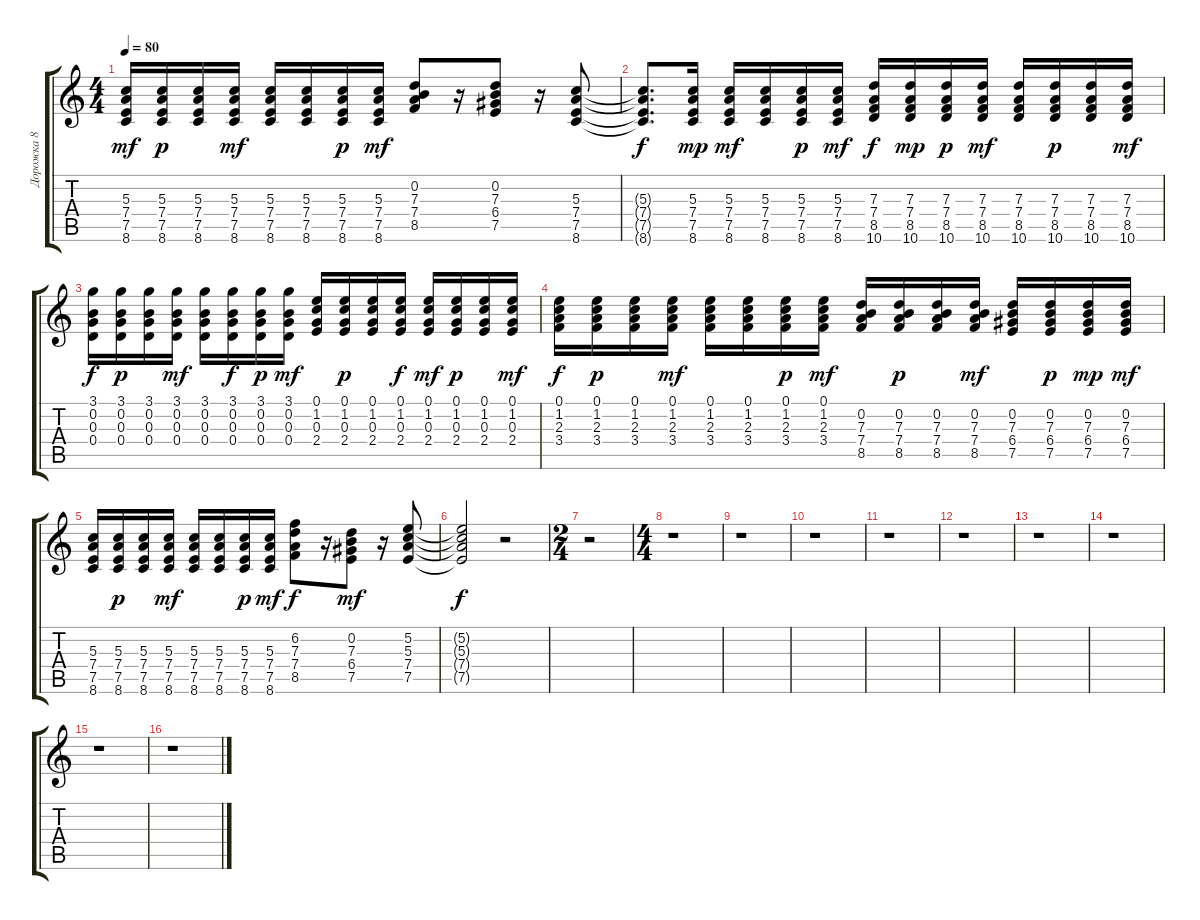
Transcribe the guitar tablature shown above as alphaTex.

\track ("Дорожка 8" "Дорожка 8") {instrument acousticguitarnylon}
\staff {score tabs}
\tuning (E4 B3 G3 D3 A2 E2) {hide}
\ts (4 4)
\tempo 80
\clef g2
\ks c
(5.3 7.4 7.5 8.6).16{dy mf} (5.3 7.4 7.5 8.6).16{dy p} (5.3 7.4 7.5 8.6).16 (5.3 7.4 7.5 8.6).16{dy mf} (5.3 7.4 7.5 8.6).16 (5.3 7.4 7.5 8.6).16 (5.3 7.4 7.5 8.6).16{dy p} (5.3 7.4 7.5 8.6).16{dy mf} (0.2 7.3 7.4 8.5).8 r.16 (0.2 7.3 6.4 7.5).8 r.16 (5.3 7.4 7.5 8.6).8 |
(5.3{t} 7.4{t} 7.5{t} 8.6{t}).8{d dy f} (5.3 7.4 7.5 8.6).16{dy mp} (5.3 7.4 7.5 8.6).16{dy mf} (5.3 7.4 7.5 8.6).16 (5.3 7.4 7.5 8.6).16{dy p} (5.3 7.4 7.5 8.6).16{dy mf} (7.3 7.4 8.5 10.6).16{dy f} (7.3 7.4 8.5 10.6).16{dy mp} (7.3 7.4 8.5 10.6).16{dy p} (7.3 7.4 8.5 10.6).16{dy mf} (7.3 7.4 8.5 10.6).16 (7.3 7.4 8.5 10.6).16{dy p} (7.3 7.4 8.5 10.6).16 (7.3 7.4 8.5 10.6).16{dy mf} |
(3.1 0.2 0.3 0.4).16{dy f} (3.1 0.2 0.3 0.4).16{dy p} (3.1 0.2 0.3 0.4).16 (3.1 0.2 0.3 0.4).16{dy mf} (3.1 0.2 0.3 0.4).16 (3.1 0.2 0.3 0.4).16{dy f} (3.1 0.2 0.3 0.4).16{dy p} (3.1 0.2 0.3 0.4).16{dy mf} (0.1 1.2 0.3 2.4).16 (0.1 1.2 0.3 2.4).16{dy p} (0.1 1.2 0.3 2.4).16 (0.1 1.2 0.3 2.4).16{dy f} (0.1 1.2 0.3 2.4).16{dy mf} (0.1 1.2 0.3 2.4).16{dy p} (0.1 1.2 0.3 2.4).16 (0.1 1.2 0.3 2.4).16{dy mf} |
(0.1 1.2 2.3 3.4).16{dy f} (0.1 1.2 2.3 3.4).16{dy p} (0.1 1.2 2.3 3.4).16 (0.1 1.2 2.3 3.4).16{dy mf} (0.1 1.2 2.3 3.4).16 (0.1 1.2 2.3 3.4).16 (0.1 1.2 2.3 3.4).16{dy p} (0.1 1.2 2.3 3.4).16{dy mf} (0.2 7.3 7.4 8.5).16 (0.2 7.3 7.4 8.5).16{dy p} (0.2 7.3 7.4 8.5).16 (0.2 7.3 7.4 8.5).16{dy mf} (0.2 7.3 6.4 7.5).16 (0.2 7.3 6.4 7.5).16{dy p} (0.2 7.3 6.4 7.5).16{dy mp} (0.2 7.3 6.4 7.5).16{dy mf} |
(5.3 7.4 7.5 8.6).16 (5.3 7.4 7.5 8.6).16{dy p} (5.3 7.4 7.5 8.6).16 (5.3 7.4 7.5 8.6).16{dy mf} (5.3 7.4 7.5 8.6).16 (5.3 7.4 7.5 8.6).16 (5.3 7.4 7.5 8.6).16{dy p} (5.3 7.4 7.5 8.6).16{dy mf} (6.2 7.3 7.4 8.5).8{dy f} r.16 (0.2 7.3 6.4 7.5).8{dy mf} r.16 (5.2 5.3 7.4 7.5).8 |
(5.2{t} 5.3{t} 7.4{t} 7.5{t}).2{dy f} r.2 |
\ts (2 4)
r.2 |
\ts (4 4)
r.1 |
r.1 |
r.1 |
r.1 |
r.1 |
r.1 |
r.1 |
r.1 |
r.1
